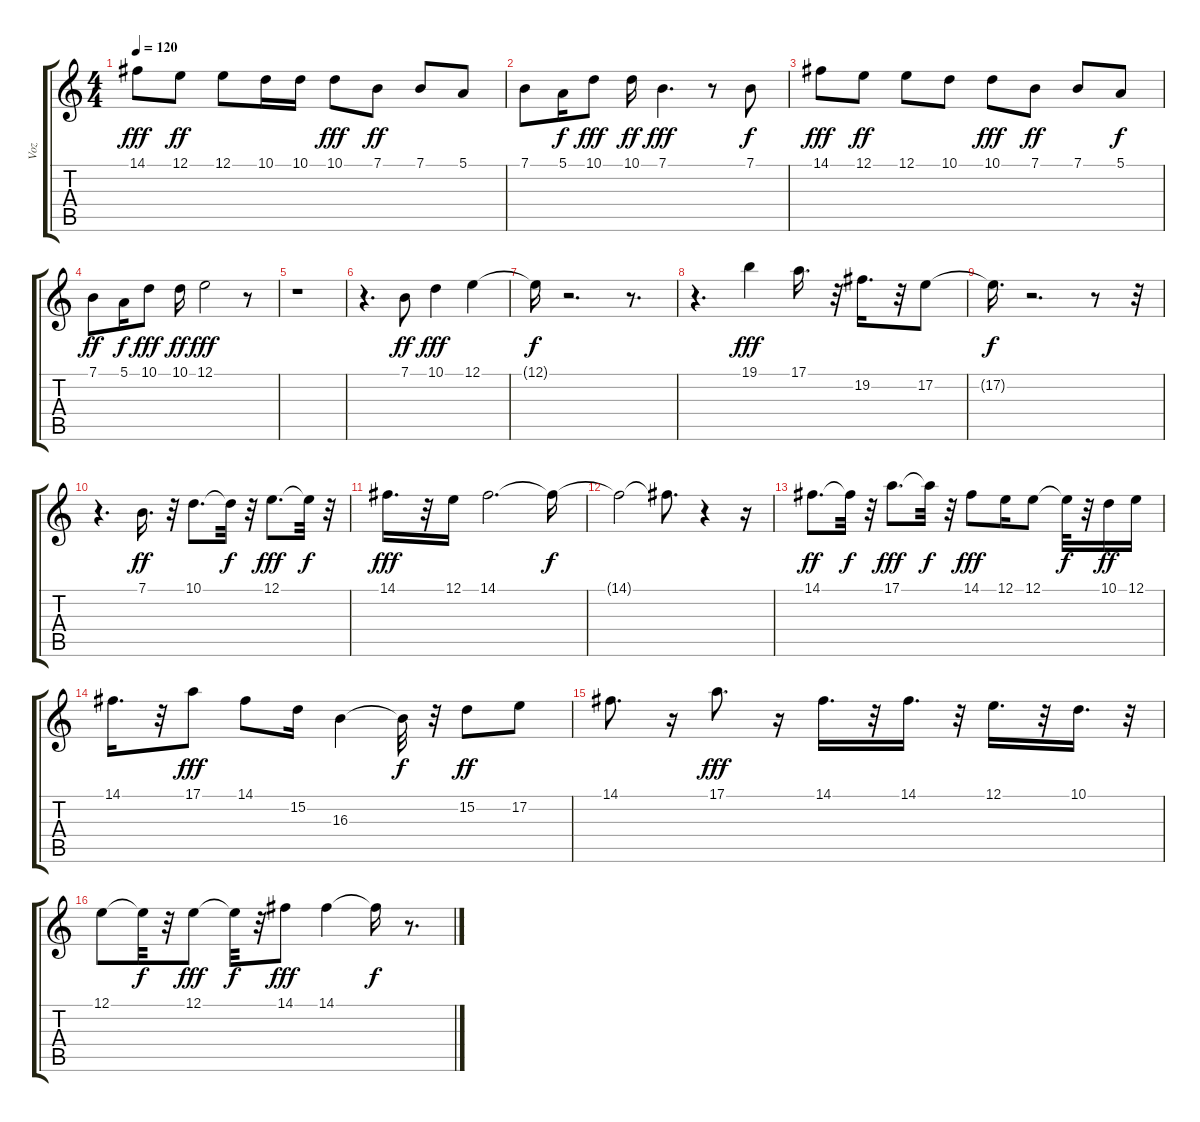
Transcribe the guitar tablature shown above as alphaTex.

\track ("Voz" "Voz") {instrument tuba}
\staff {score tabs}
\tuning (E4 B3 G3 D3 A2 E2) {hide}
\ts (4 4)
\tempo 120
\clef g2
\ks c
14.1.8{dy fff} 12.1.8{dy ff} 12.1.8 10.1.16 10.1.16 10.1.8{dy fff} 7.1.8{dy ff} 7.1.8 5.1.8 |
7.1.8 5.1.16{dy f} 10.1.8{dy fff} 10.1.16{dy ff} 7.1.4{d dy fff} r.8 7.1.8{dy f} |
14.1.8{dy fff} 12.1.8{dy ff} 12.1.8 10.1.8 10.1.8{dy fff} 7.1.8{dy ff} 7.1.8 5.1.8{dy f} |
7.1.8{dy ff} 5.1.16{dy f} 10.1.8{dy fff} 10.1.16{dy ff} 12.1.2{dy fff} r.8 |
r.1 |
r.4{d} 7.1.8{dy ff} 10.1.4{dy fff} 12.1.4 |
12.1{t}.16{dy f} r.2{d} r.8{d} |
r.4{d} 19.1.4{dy fff} 17.1.16{d} r.32 19.2.16{d} r.32 17.2.8 |
17.2{t}.16{d dy f} r.2{d} r.8 r.32 |
r.4{d} 7.1.16{d dy ff} r.32 10.1.8{d} 10.1{t}.32{dy f} r.32 12.1.8{d dy fff} 12.1{t}.32{dy f} r.32 |
14.1.16{d dy fff} r.32 12.1.16 14.1.2{d} 14.1{t}.16{dy f} |
14.1{t}.2 14.1{t}.8{d} r.4 r.16 |
14.1.8{d dy ff} 14.1{t}.32{dy f} r.32 17.1.8{d dy fff} 17.1{t}.32{dy f} r.32 14.1.8{dy fff} 12.1.16 12.1.8 12.1{t}.32{dy f} r.32 10.1.16{dy ff} 12.1.16 |
14.1.16{d} r.32 17.1.8{dy fff} 14.1.8 15.2.16 16.3.4 16.3{t}.32{dy f} r.32 15.2.8{dy ff} 17.2.8 |
14.1.8{d} r.16 17.1.8{d dy fff} r.16 14.1.16{d} r.32 14.1.16{d} r.32 12.1.16{d} r.32 10.1.16{d} r.32 |
12.1.8 12.1{t}.32{dy f} r.32 12.1.8{dy fff} 12.1{t}.32{dy f} r.32 14.1.8{dy fff} 14.1.4 14.1{t}.16{dy f} r.8{d}
